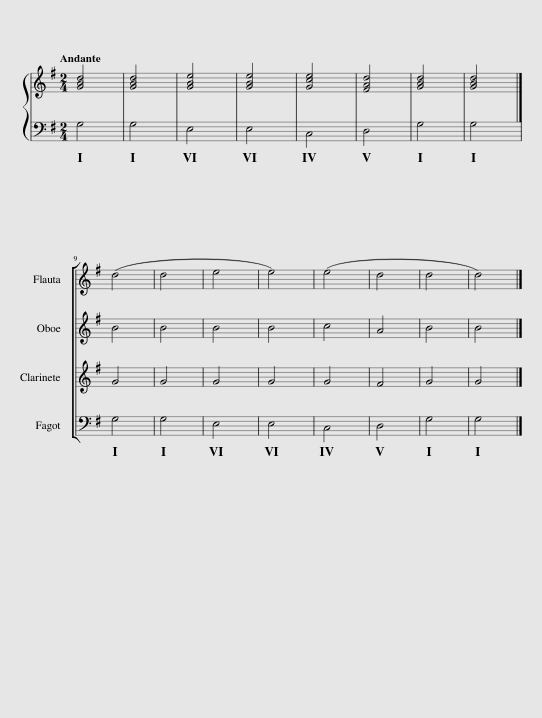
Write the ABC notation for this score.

X:1
%%score { 1 | 2 } [ 3 4 5 6 ]
L:1/8
Q:1/4=82
M:2/4
I:linebreak $
K:G
V:1 treble
V:2 bass
V:3 treble
V:4 treble
V:5 treble transpose=3
V:6 bass
V:1
 [GBd]4 | [GBd]4 | [GBe]4 | [GBe]4 | [Gce]4 | %5
 [FAd]4 | [GBd]4 | [GBd]4 |]$ z4 | z4 | %10
 z4 | z4 | z4 | z4 | z4 | %15
 z4 |] %16
V:2
 G,4 | G,4 | E,4 | E,4 | C,4 | %5
 D,4 | G,4 | G,4 |]$ z4 | z4 | %10
 z4 | z4 | z4 | z4 | z4 | %15
 z4 |] %16
V:3
 z4 | z4 | z4 | z4 | z4 | %5
 z4 | z4 | z4 |]$[K:G] (d4 | d4 | %10
 e4 | e4) | (e4 | d4 | d4 | %15
 d4) |] %16
V:4
 z4 | z4 | z4 | z4 | z4 | %5
 z4 | z4 | z4 |]$[K:G] B4 | B4 | %10
 B4 | B4 | c4 | A4 | B4 | %15
 B4 |] %16
V:5
 z4 | z4 | z4 | z4 | z4 | %5
 z4 | z4 | z4 |]$[K:G] E4 | E4 | %10
 E4 | E4 | E4 | ^D4 | E4 | %15
 E4 |] %16
V:6
 z4 | z4 | z4 | z4 | z4 | %5
 z4 | z4 | z4 |]$[K:G] G,4 | G,4 | %10
 E,4 | E,4 | C,4 | D,4 | G,4 | %15
 G,4 |] %16
